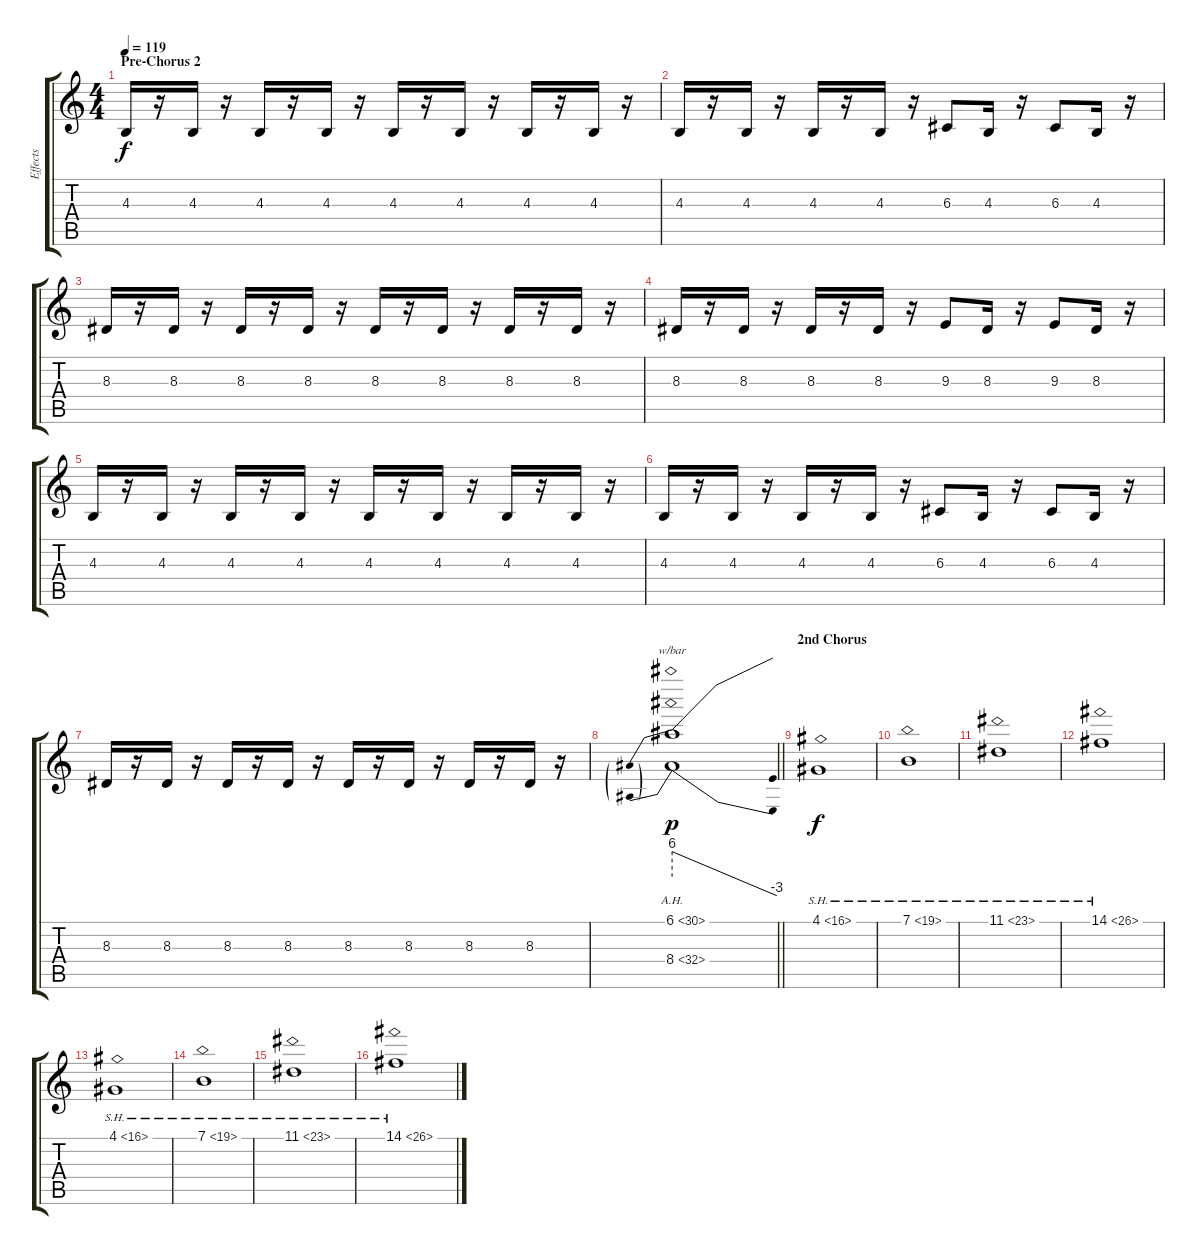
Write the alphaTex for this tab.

\track ("Effects" "Effects") {instrument lead8bassandlead}
\staff {score tabs}
\tuning (E4 B3 G3 D3 A2 E2) {hide}
\ts (4 4)
\section ("" "Pre-Chorus 2")
\tempo 119
\clef g2
\ks c
4.3.16{dy f} r.16 4.3.16 r.16 4.3.16 r.16 4.3.16 r.16 4.3.16 r.16 4.3.16 r.16 4.3.16 r.16 4.3.16 r.16 |
4.3.16 r.16 4.3.16 r.16 4.3.16 r.16 4.3.16 r.16 6.3.8 4.3.16 r.16 6.3.8 4.3.16 r.16 |
8.3.16 r.16 8.3.16 r.16 8.3.16 r.16 8.3.16 r.16 8.3.16 r.16 8.3.16 r.16 8.3.16 r.16 8.3.16 r.16 |
8.3.16 r.16 8.3.16 r.16 8.3.16 r.16 8.3.16 r.16 9.3.8 8.3.16 r.16 9.3.8 8.3.16 r.16 |
4.3.16 r.16 4.3.16 r.16 4.3.16 r.16 4.3.16 r.16 4.3.16 r.16 4.3.16 r.16 4.3.16 r.16 4.3.16 r.16 |
4.3.16 r.16 4.3.16 r.16 4.3.16 r.16 4.3.16 r.16 6.3.8 4.3.16 r.16 6.3.8 4.3.16 r.16 |
8.3.16 r.16 8.3.16 r.16 8.3.16 r.16 8.3.16 r.16 8.3.16 r.16 8.3.16 r.16 8.3.16 r.16 8.3.16 r.16 |
\barLineRight lightlight
(6.1{ah 24} 8.4{ah 24}).1{tbe (predivedive default 0 24 60 -12) dy p instrument lead2sawtooth} |
\section ("" "2nd Chorus")
4.1{sh 12}.1{dy f volume 10 instrument synthstrings1} |
7.1{sh 12}.1 |
11.1{sh 12}.1 |
14.1{sh 12}.1 |
4.1{sh 12}.1 |
7.1{sh 12}.1 |
11.1{sh 12}.1 |
14.1{sh 12}.1
